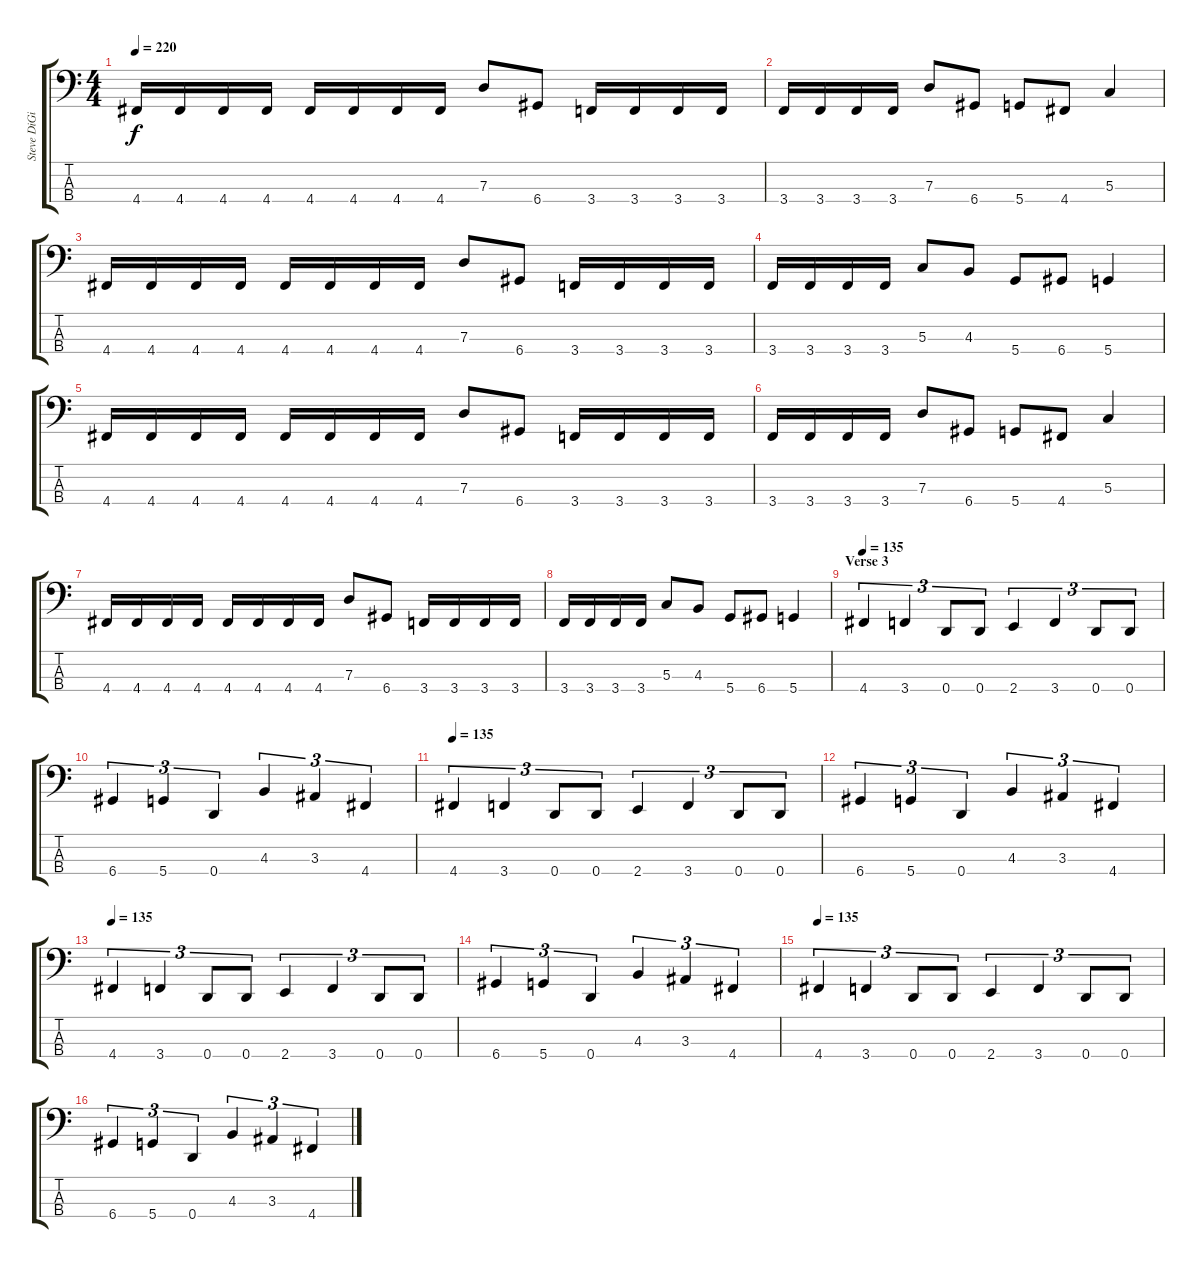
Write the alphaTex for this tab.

\track ("Steve DiGiorgio" "Steve DiGi") {instrument fretlessbass}
\staff {score tabs}
\tuning (F2 C2 G1 D1) {hide}
\ts (4 4)
\tempo 220
\clef f4
\ks c
4.4.16{dy f} 4.4.16 4.4.16 4.4.16 4.4.16 4.4.16 4.4.16 4.4.16 7.3.8 6.4.8 3.4.16 3.4.16 3.4.16 3.4.16 |
3.4.16 3.4.16 3.4.16 3.4.16 7.3.8 6.4.8 5.4.8 4.4.8 5.3.4 |
4.4.16 4.4.16 4.4.16 4.4.16 4.4.16 4.4.16 4.4.16 4.4.16 7.3.8 6.4.8 3.4.16 3.4.16 3.4.16 3.4.16 |
3.4.16 3.4.16 3.4.16 3.4.16 5.3.8 4.3.8 5.4.8 6.4.8 5.4.4 |
4.4.16 4.4.16 4.4.16 4.4.16 4.4.16 4.4.16 4.4.16 4.4.16 7.3.8 6.4.8 3.4.16 3.4.16 3.4.16 3.4.16 |
3.4.16 3.4.16 3.4.16 3.4.16 7.3.8 6.4.8 5.4.8 4.4.8 5.3.4 |
4.4.16 4.4.16 4.4.16 4.4.16 4.4.16 4.4.16 4.4.16 4.4.16 7.3.8 6.4.8 3.4.16 3.4.16 3.4.16 3.4.16 |
3.4.16 3.4.16 3.4.16 3.4.16 5.3.8 4.3.8 5.4.8 6.4.8 5.4.4 |
\section ("" "Verse 3")
\tempo 135
4.4.4{tu (3 2)} 3.4.4{tu (3 2)} 0.4.8{tu (3 2)} 0.4.8{tu (3 2)} 2.4.4{tu (3 2)} 3.4.4{tu (3 2)} 0.4.8{tu (3 2)} 0.4.8{tu (3 2)} |
6.4.4{tu (3 2)} 5.4.4{tu (3 2)} 0.4.4{tu (3 2)} 4.3.4{tu (3 2)} 3.3.4{tu (3 2)} 4.4.4{tu (3 2)} |
\tempo 135
4.4.4{tu (3 2)} 3.4.4{tu (3 2)} 0.4.8{tu (3 2)} 0.4.8{tu (3 2)} 2.4.4{tu (3 2)} 3.4.4{tu (3 2)} 0.4.8{tu (3 2)} 0.4.8{tu (3 2)} |
6.4.4{tu (3 2)} 5.4.4{tu (3 2)} 0.4.4{tu (3 2)} 4.3.4{tu (3 2)} 3.3.4{tu (3 2)} 4.4.4{tu (3 2)} |
\tempo 135
4.4.4{tu (3 2)} 3.4.4{tu (3 2)} 0.4.8{tu (3 2)} 0.4.8{tu (3 2)} 2.4.4{tu (3 2)} 3.4.4{tu (3 2)} 0.4.8{tu (3 2)} 0.4.8{tu (3 2)} |
6.4.4{tu (3 2)} 5.4.4{tu (3 2)} 0.4.4{tu (3 2)} 4.3.4{tu (3 2)} 3.3.4{tu (3 2)} 4.4.4{tu (3 2)} |
\tempo 135
4.4.4{tu (3 2)} 3.4.4{tu (3 2)} 0.4.8{tu (3 2)} 0.4.8{tu (3 2)} 2.4.4{tu (3 2)} 3.4.4{tu (3 2)} 0.4.8{tu (3 2)} 0.4.8{tu (3 2)} |
6.4.4{tu (3 2)} 5.4.4{tu (3 2)} 0.4.4{tu (3 2)} 4.3.4{tu (3 2)} 3.3.4{tu (3 2)} 4.4.4{tu (3 2)}
